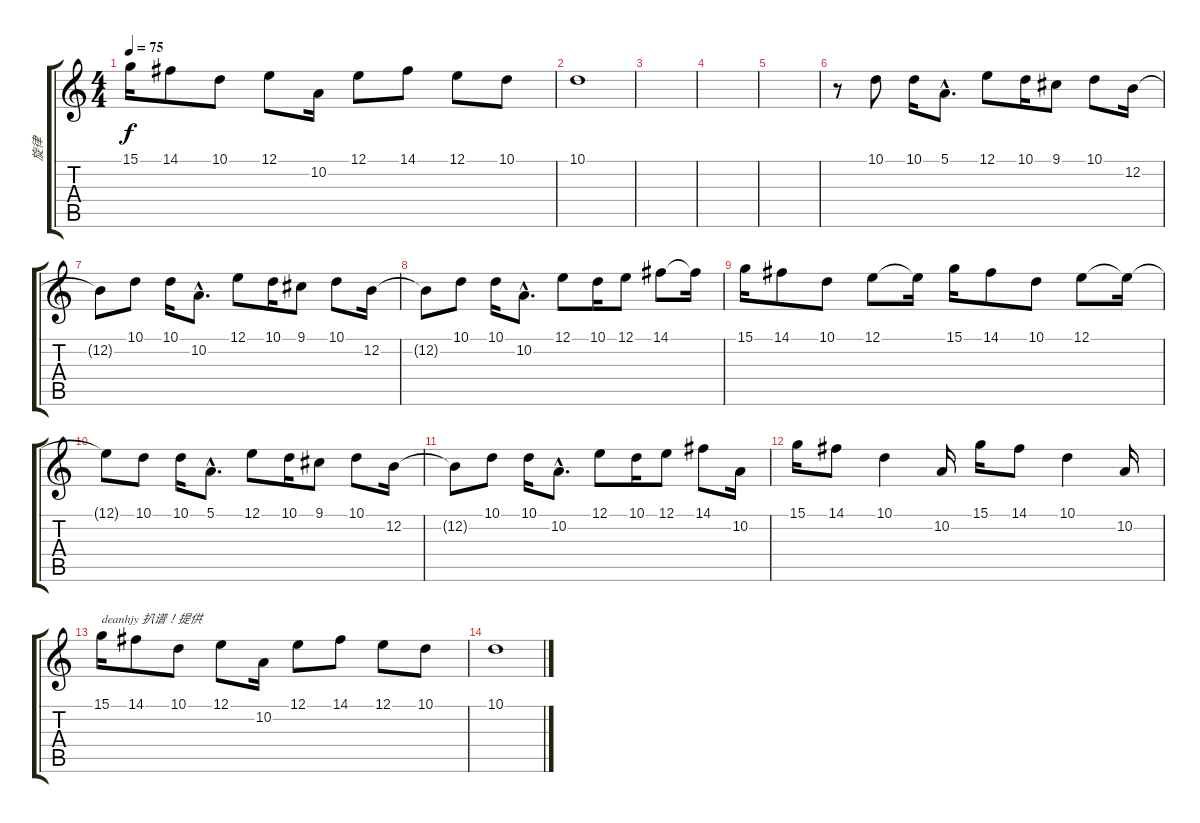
\track ("旋律" "旋律") {instrument voiceoohs}
\staff {score tabs}
\tuning (E4 B3 G3 D3 A2 E2) {hide}
\ts (4 4)
\tempo 75
\clef g2
\ks c
15.1.16{dy f} 14.1.8 10.1.8 12.1.8 10.2.16 12.1.8 14.1.8 12.1.8 10.1.8 |
10.1.1 |
|
|
|
r.8 10.1.8 10.1.16 5.1{hac}.8{d} 12.1.8 10.1.16 9.1.8 10.1.8 12.2.16 |
12.2{t}.8 10.1.8 10.1.16 10.2{hac}.8{d} 12.1.8 10.1.16 9.1.8 10.1.8 12.2.16 |
12.2{t}.8 10.1.8 10.1.16 10.2{hac}.8{d} 12.1.8 10.1.16 12.1.8 14.1.8 14.1{t}.16 |
15.1.16 14.1.8 10.1.8 12.1.8 12.1{t}.16 15.1.16 14.1.8 10.1.8 12.1.8 12.1{t}.16 |
12.1{t}.8 10.1.8 10.1.16 5.1{hac}.8{d} 12.1.8 10.1.16 9.1.8 10.1.8 12.2.16 |
12.2{t}.8 10.1.8 10.1.16 10.2{hac}.8{d} 12.1.8 10.1.16 12.1.8 14.1.8 10.2.16 |
15.1.16 14.1.8 10.1.4 10.2.16 15.1.16 14.1.8 10.1.4 10.2.16 |
15.1.16{txt "deanhjy 扒谱！提供"} 14.1.8 10.1.8 12.1.8 10.2.16 12.1.8 14.1.8 12.1.8 10.1.8 |
10.1.1
